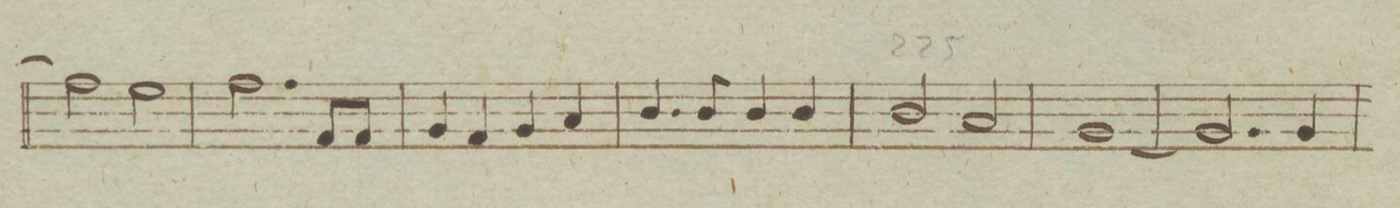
**kern	**dynam
*I"Clarinetto Secondo in B.	*
*clefG2	*
*k[b-e-a-]	*
*met(c)	*
*M4/4	*
2ee-\]	.
2dd\	.
=218	=218
2.ee-\	.
8e-/L	.
8e-/J	.
=219	=219
4f/	.
4e-/	.
4f/	.
4g/	.
=220	=220
4.a-/	.
8a-/	.
4a-/	.
4a-/	.
=221	=221
2a-/	.
2g/	.
=222	=222
[1f	.
=223	=223
2.f/]	.
4f/	.
=224	=224
*-	*-
